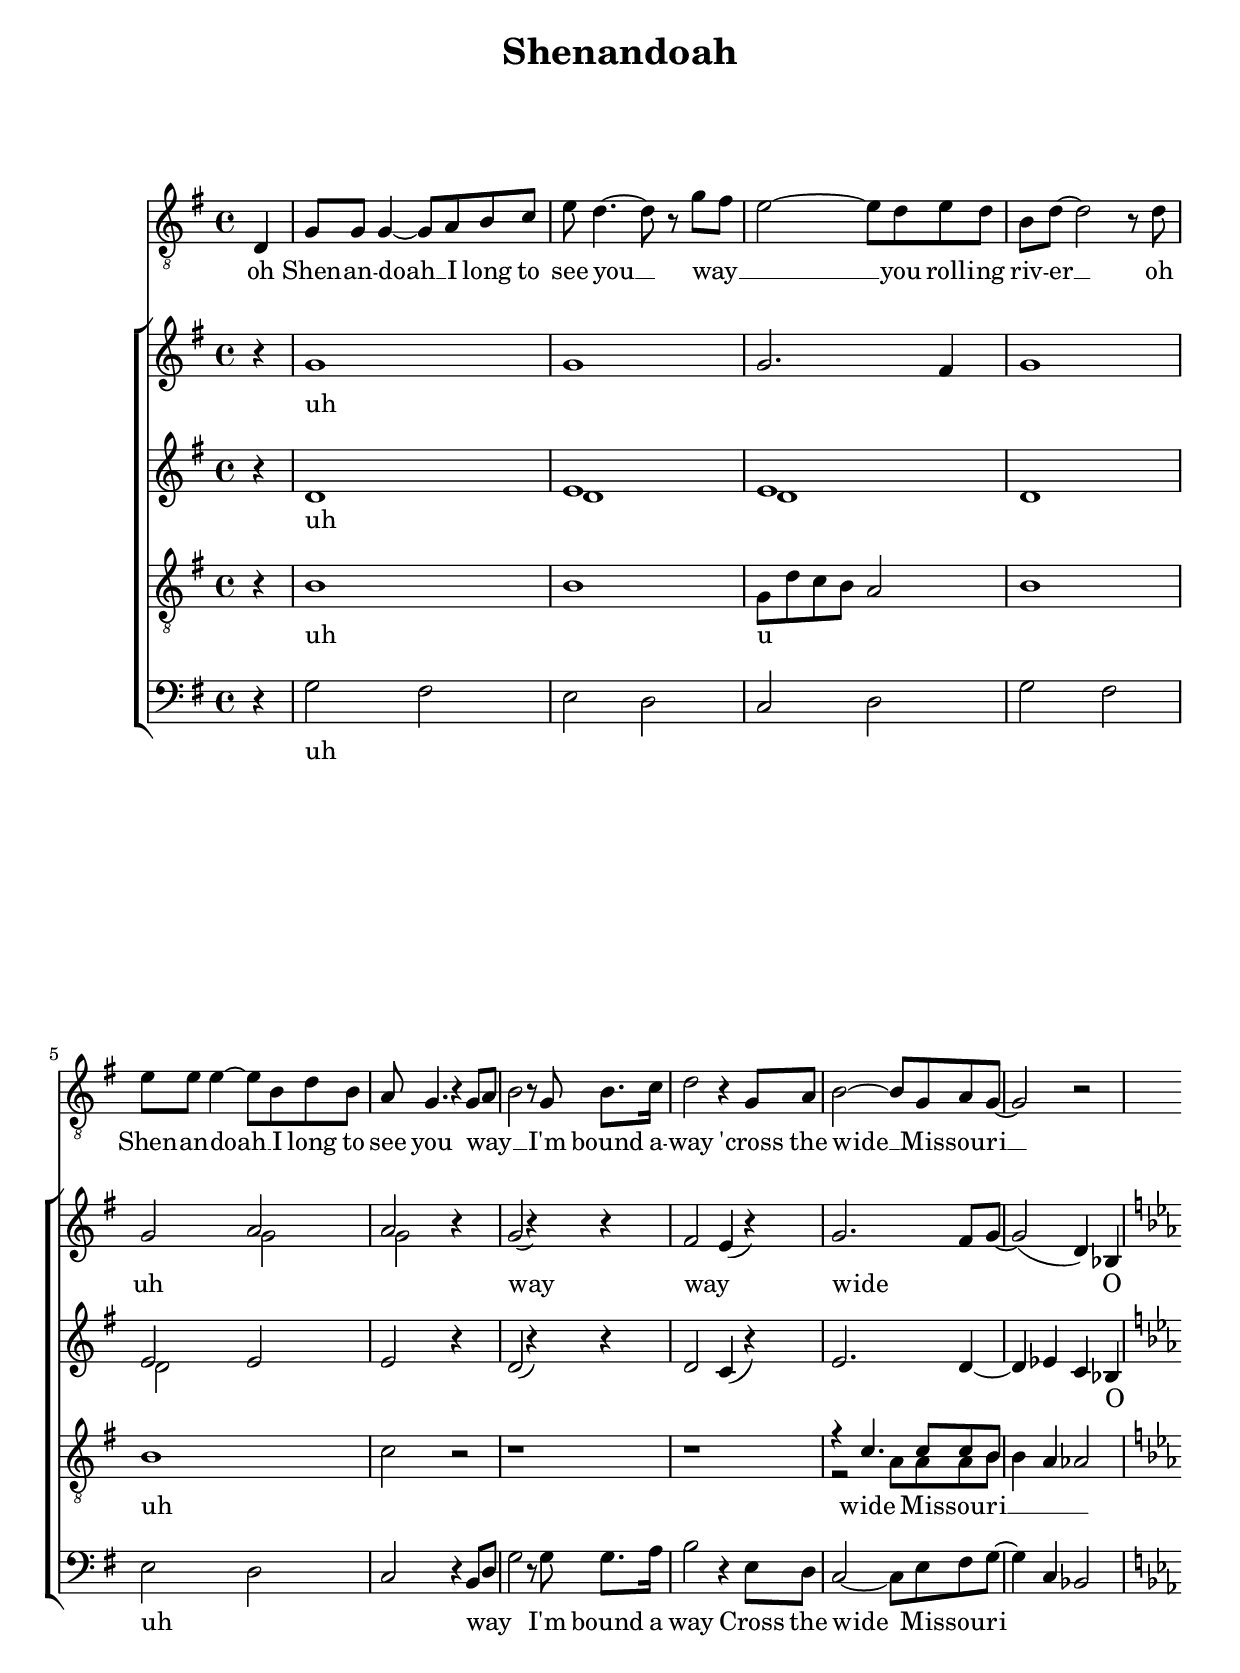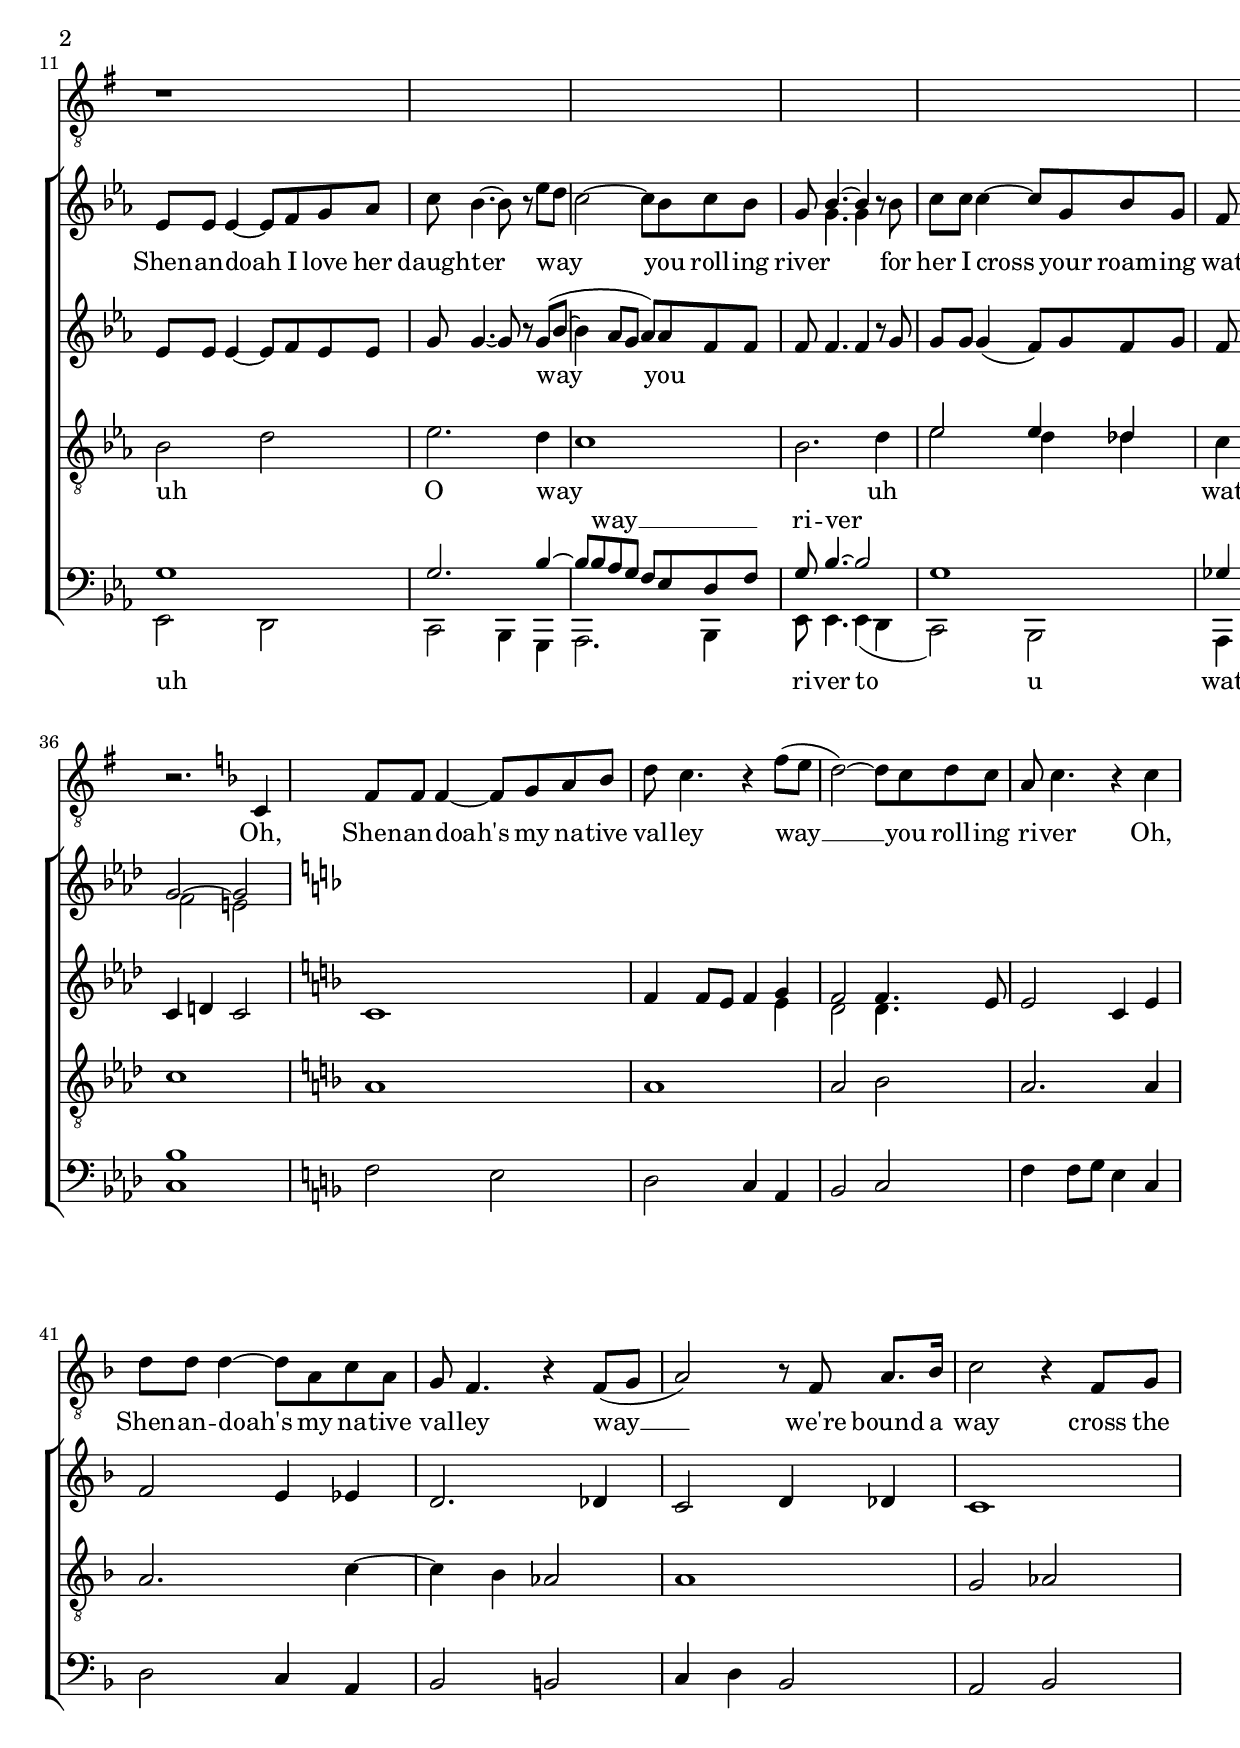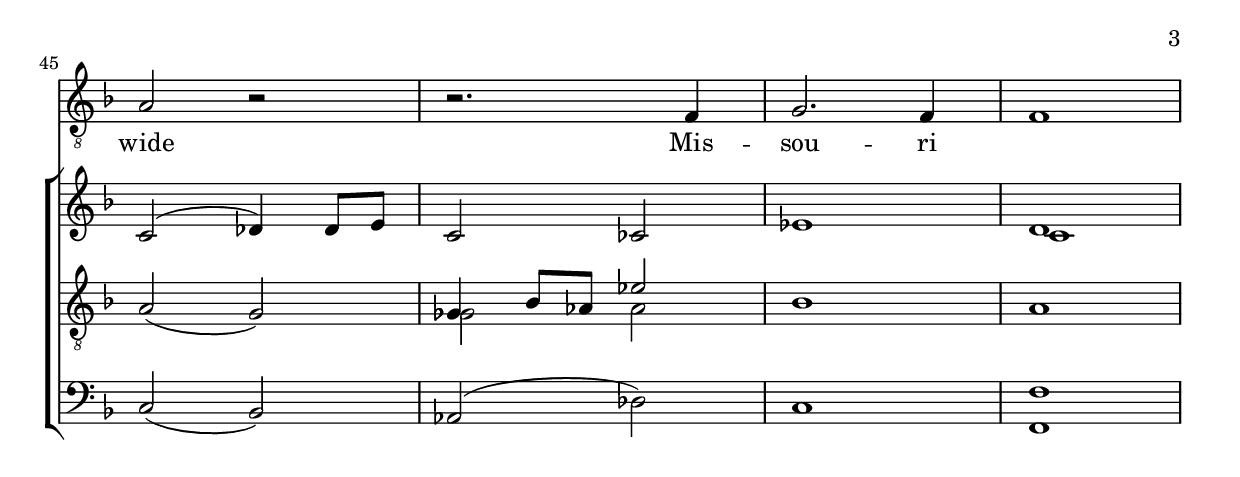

\version "2.18.2"

\header {
  title = "Shenandoah"
}

global = {
  \time 4/4
}

solo = \relative c {
  \key g \major
  \partial 4 d4 g8 g g4~ g8 a b c e d4.~ d8 r g fis e2~ e8 d e d b d~ d2 r8 d e e e4~ e8 b d b a g4. r4 g8 a b2 r8 g b8. c16 d2 r4 g,8 a b2~ b8 g a g~ g2 r2

  r1*25 r2.
  \key f \major
  c,4 f8 f f4 ~f8  g a bes | d c4. r4 f8 (e d2) ~d8 c d c | a c4. r4 c | d8 d d4 ~d8 a c a | g f4. r4 f8 (g a2) r8 f a8. bes16 | c2 r4 f,8 g | a2 r2 | r2. f4 | g2. f4 | f1 
}

solo_words = \lyricmode {
  oh Shen -- an -- doah __ I long to see you __ way __ _ _ you roll -- ing riv -- er __ oh Shen -- an -- doah __ I long to see you  way __ _ _ I'm bound a -- way 'cross the wide __ Mis -- sou -- ri __

  Oh, Shen -- an -- doah's my na -- tive val -- ley way __ you roll -- ing ri -- ver 
  Oh, Shen -- an -- doah's my na -- tive val -- ley way __ we're bound a way cross the wide Mis -- sou -- ri
}

soprano_notes = \relative c'' {
  \key g \major 
  \partial 4 r4 g1  g1 g2. fis4 g1 g2 << { a2 a } \\ { g2 g } >> r4*2  g2 (r4) r  fis2 e4 (r4)  g2. fis8 g ~ g2 (d4) bes
  
  \key ees \major 
  ees8 ees ees4 ~ees8 f g aes c bes4. ~bes8 r8 ees8 d c2 ~c8 bes c bes g <<{bes4. ~bes4} \\ {g4. g4}>> r8 bes c c c4 ~c8 g bes g f ees4. r8 bes8 (ees f
  g2) r8 ees g8. aes16 bes2 \glissando f4 ees8 f g2 ~g8 ees f ees ~ees8 f 
  << 
  {
    \voiceOne
    g8 bes ~bes4 cis
  } 
  \new Voice 
  {
    \voiceTwo
    g8 ~g4. b4
  } 
  >> 

  \key fis \major 
  ais8 gis fis2 << {gis4 ais2 cis cis2. cis4 cis2. cis4} \\ {fis,4 fis2 ais b2. gis4 gis2 fis4 gis } >> 
  << {ais1 gis2 gisis ais b } \\ {fis1 fis2 fis fis fis } >> fis4 eis e2

  \key aes \major
  f8 g aes bes c2 ~c1 aes4. c8 aes2 bes4. des8 c4 c
  c1 c1 ~c4 bes aes f 
  <<
   { g2 ~g }
   \\
   { f2 e }
  >>


  \key f \major

}

soprano_words = \lyricmode {
 uh _ _ _ _ uh way way _ wide _ _ O Shen -- an -- doah I love her daugh -- ter way _ _ you roll -- ing river for her I cross your roam -- ing wat -- ers way__
 I'm bound a way __ _ Cross the wide __ _ Mis -- sou -- ri _ _ _ O 
}

alto_notes = \relative c' {
  \key g \major 
  \partial 4 r4 d1 << {e1 e1} \\ {d1 d1} >> d1 << {e2} \\ {d2} >> e2 e2 r4*2 d2 (r4) r4 d2 c4 (r4) e2. d4 ~ d4 ees4 c4 bes4 

  \key ees \major 
  ees8 ees ees4 ~ees8 f8 ees8 ees g g4. ~g8 r8 g (bes ~bes4 aes8 g aes) aes f8 f f8 f4. f4 r8 g8 g g g4 (f8) g f g f ees4. r8 bes8 (ees f
  ees2) r8 ees ees8. f16 g2 \glissando ees ees ~ees8 ees d ees ~ees f4. ~f4 fis

  \key fis \major 
  fis8 dis cis2 cis4 dis2 << { gis4 ais8 gis gis2.. eis8} \\ { eis4 fis8 eis fis2 (eis8) fis8 eis eis} >> eis8 eis4. dis4 eis

  dis8 dis dis4 (e8) e e e cis dis4. d2 cis2 dis4 << {dis4} \\ {cis4} >> cis2 c4 c

  \key aes \major
  f2 r8 aes g ees f ees16 f ~f4 r2 des8 ees f4 ~f2 des e4 g
  aes2 ~aes8 aes g aes f ees16 f ~f4 r4 r8 ees f aes g ees f ees c (des) c4 d c2  

  \key f \major
  c1 f4 f8 e f4   
  << { \voiceOne
    g4 f2 f4. 
  } \new Voice { \voiceTwo
    e4 d2 d4. 
  } >> 
  e8 e2 c4 e4 f2 e4 ees d2. des4 c2 d4 des c1 c2 (des4) des8 e c2 ces ees1 << {d1} \\ {c1} >> 
 }
alto_words = \lyricmode {
  uh _ _ _ _ _ _ _ _ _ _  O _ _ _ _ _ _  _ _ way you
}


tenor_notes = \relative c' {
  \key g \major 
  \partial 4 r4 b1 b g8 d' c b a2 b1 b c2 r r1 r 

  <<
  {
    \voiceOne
    r4 c4. c8 c b
  } 
  \new Voice {
    \voiceTwo 
    r2 a8 a a b
  }
  >> \oneVoice

  b4 a aes2

  \key ees \major 
  bes2 d ees2. d4 c1 bes2. d4 << {ees2 ees4 des} \\ {ees2 d4 des} >> c4 ces2 aes4

  << 
    \new Voice = "tenorI"
    { 
      \voiceOne
      bes8 bes ees d c2 | ees8 d bes g ges2 | bes2.. aes8 | g4 c des dis 
    }
    \new Voice = "tenorII"
    {
      \voiceTwo
      bes2 aes | bes c | bes2.. aes8 | g4 aes bes b
    }
  >>

  \key fis \major 
  <<
    { cis8 (cis8 cis4 ~cis8) gis ais b }
    \\
    { ais8 (ais8 ais4 ~ais8) gis ais b }
  >>

  dis8 cis4. ~cis4 fis8 eis dis2 ~dis8 cis dis cis ais8 cis4. ~cis4 r8 cis8 
  % 22-26 2 tenors with baritones 
  % b4 ais4 ~ais4 ais8 cis ~cis b4 ais8 b ais b b ais ais4. ais4 r8 cis8
  
  dis8 dis dis4 ~dis8 ais cis ais gis fis4. ~fis8 fis << {fis8 gis ais2 (b) ais1 } \\ { fis8 gis ais2 ~ais8 fis gis4 fis2 r4 c }>>

  \key aes \major
  <<
    {
      aes'8 bes c f ees2 f8 ees16 f ~f4 r8 des8 ees des c2 r8 f,8 ees' c bes c des bes c4 g'
      aes2 ~aes8 aes g aes f8 ees16 f ~f4
    }
    \\
    {
      aes,2 ~aes aes8 bes aes g f4 e f2 r8 f8 ees' c bes c des bes c4 c
      c8 g aes bes c2 c
    }
  >>

  r4 c c8 ees c bes des bes c (des) c1
  
  \key f \major
  a1 a a2 bes a2. a4 a2. c4 ~c4 bes aes2 a1 g2 aes a (g)  

  << 
    \new Voice
    { 
      \voiceOne
      ges4 bes8 aes ees'2
    }
    \new Voice
    {
      \voiceTwo
      ges,2 aes 
    }
  >>
  \oneVoice

  bes1 a1 


}
tenor_words = \lyricmode {
   uh _ u _ _ _ _ _ uh _ wide Mis -- sou -- ri __ _ _  _ uh _ O way _ _ uh wat -- ers way
}
tenorI_words = \lyricmode {
  \skip 8 way _ _ _ to do do do do
}
tenorII_words = \lyricmode {
  \skip 1 \skip 1 \skip 1 O uh _ _ _ _ Tis
}

bass_notes = \relative c' {
  \key g \major 
  \partial 4 r4 g2 fis e d c d g fis e d c r4 b8 d g2 r8 g g8. a16 b2 r4 e,8 d c2~c8 e fis g~g4 c,4 bes2
  
  \key ees \major << 
    \new Voice = "bari" { 
      \voiceOne
      g'1 g2. bes4 ~bes8 bes aes g f ees d f g bes4. ~bes2 g1 ges4 f2 fis4 
      g2 ees ees ees g4 aes bes2 ees,2. cis4


    } 
    \new Voice = "bass"
    { 
      \voiceTwo
      ees,2 d c bes4 g aes2. bes4 ees8 ees4. ees4 (d c2) bes aes4 des2 ces4 
      bes2 aes g aes bes2. d4 ees'2. cis4
    }
  >>
  \oneVoice

  \key fis \major 
  << 
    {
      \voiceOne
      fis8 fis fis4 ~fis8 gis ais b b4 ais ~ais ais8 cis ~cis b4 ais8 b ais b b ais8 ais4. ais4. ais8
      ais8 ais ais4 ~ais8 ais ais ais gis fis4. ~fis8 fis fis gis ais4 b fis8 fis gis4 ais2 aes4 bes
    }
    \new Voice
    {
      \voiceTwo
      fis8 fis fis4 (eis2) dis2 cis4 ais b2. cis4 ais2 fis'4 eis
      dis2 cis4 ais b2 bis cis4 dis gis, cis fis2. c4
    }
  >>
  \oneVoice

  \key aes \major
  f2 ees 
  <<
    {
      \voiceOne
      aes8 bes aes g f4 e f1 f2 g4 bes
      aes8 g aes bes c2 aes2 r8 aes4. aes8 c aes g aes e f g bes1 
    }
    \new Voice
    {
      \voiceTwo
      des,2. c4 bes2 aes g2 c4 e
      f2 ees des (f) des8 f ees c bes g aes a c1
    }
  >>
  \oneVoice

  \key f \major
  f2 e d c4 a bes2 c f4 f8 g e4 c d2 c4 a bes2 b c4 d bes2 a bes c2 (bes) aes (des) c1 << {f1} \\ {f,1} >>
}

basses_words = \lyricmode {
  uh _ _ _ _ _ _ _  uh _ _ way_ _ _  I'm bound a way Cross the wide Mis -- sou -- ri _ _
}
bass_words = \lyricmode {
  uh _ _ _ _ _ _ ri -- ver to u wat -- ers way _ uh uh O uh _ _ Tis
}
bari_words = \lyricmode {
  \skip 1 \skip 1 \skip 4. way __ _ _ _ _ _ _  ri -- ver _ 
} 

\score {
<<
  \new Staff <<
    \new Voice = "solo" <<
      \clef "treble_8"
      \global
      \solo
    >>

    \lyricsto "solo" \new Lyrics \solo_words
  >>
  \new ChoirStaff <<
    \new Staff <<
      \new Voice = "soprano" <<
        \global
        \soprano_notes
      >>
      \lyricsto "soprano" \new Lyrics \soprano_words
    >>
    \new Staff <<
      \new Voice = "alto" <<
        \global
        \alto_notes
      >>
      \lyricsto "alto" \new Lyrics \alto_words
    >>
    \new Staff = "tenorStaff" <<
      \new Voice = "tenor" <<
        \clef "treble_8"
        \global
        \tenor_notes
      >>
      \lyricsto "tenor" \new Lyrics \tenor_words

      \new Lyrics \with { alignAboveContext = #"tenorStaff" }
        \lyricsto "tenorI" \tenorI_words

      \new Lyrics 
        \lyricsto "tenorII" \tenorII_words  
    >>
    \new Staff = "bassStaff" <<
      \new Voice = "basses" <<
        \clef bass
        \global
        \bass_notes
      >>
      \lyricsto "basses" \new Lyrics \basses_words

      \new Lyrics \with { alignAboveContext = #"bassStaff" }
        \lyricsto "bari" \bari_words

      \new Lyrics 
        \lyricsto "bass" \bass_words  
    >>
  >>
>>
}